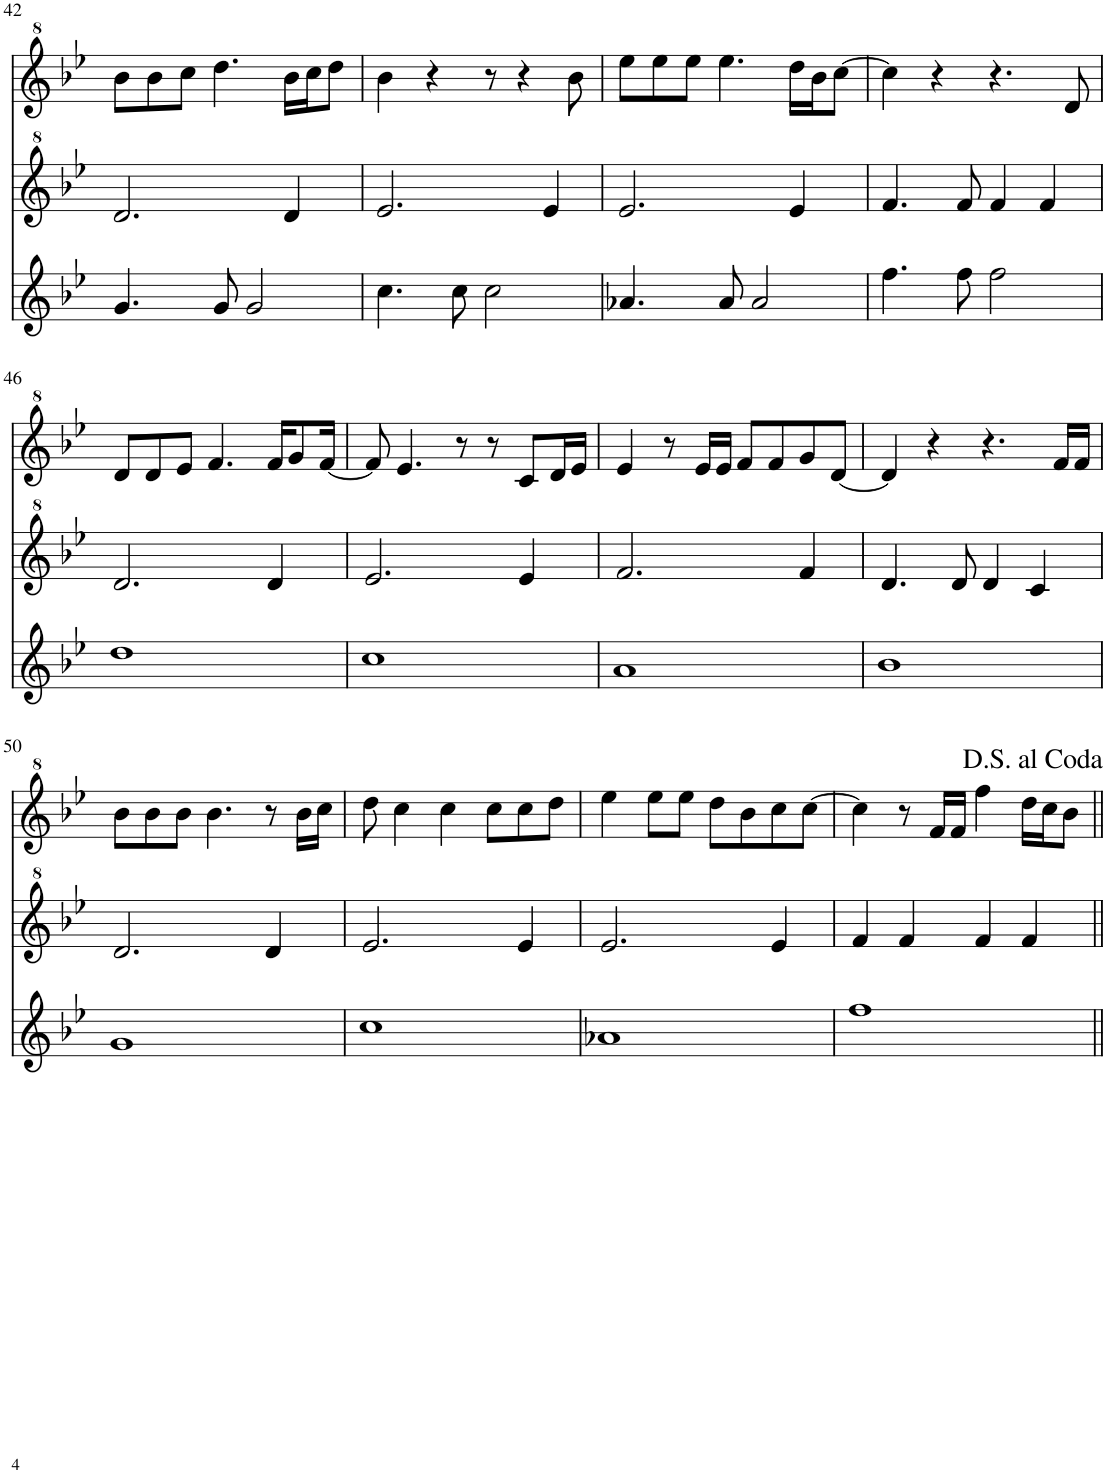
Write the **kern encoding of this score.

**kern	**kern	**kern
*part3	*part2	*part1
*staff3	*staff2	*staff1
*I"A1	*I"S2	*I"S1
!!LO:PB:g=z
*clefG2	*clefG^2	*clefG^2
*k[b-e-]	*k[b-e-]	*k[b-e-]
*M4/4	*M4/4	*M4/4
=42	=42	=42
4.g/	2.dd/	8bb-\L
.	.	8bb-\
.	.	8ccc\J
8g/	.	4.ddd\
2g/	.	.
.	4dd/	16bb-\LL
.	.	16ccc\J
.	.	8ddd\J
=43	=43	=43
4.cc\	2.ee-/	4bb-\
.	.	4r
8cc\	.	.
2cc\	.	8r
.	.	4r
.	4ee-/	.
.	.	8bb-\
=44	=44	=44
4.a-X/	2.ee-/	8eee-\L
.	.	8eee-\
.	.	8eee-\J
8a-/	.	4.eee-\
2a-/	.	.
.	4ee-/	16ddd\LL
.	.	16bb-\J
.	.	[8ccc\J
=45	=45	=45
4.ff\	4.ff/	4ccc\]
.	.	4r
8ff\	8ff/	.
2ff\	4ff/	4.r
.	4ff/	.
.	.	8dd/
!!LO:LB:g=z
=46	=46	=46
1dd	2.dd/	8dd/L
.	.	8dd/
.	.	8ee-/J
.	.	4.ff/
.	4dd/	16ff/KL
.	.	8gg/
.	.	[16ff/Jk
=47	=47	=47
1cc	2.ee-/	8ff/]
.	.	4.ee-/
.	.	8r
.	.	8r
.	4ee-/	8cc/L
.	.	16dd/L
.	.	16ee-/JJ
=48	=48	=48
1a	2.ff/	4ee-/
.	.	8r
.	.	16ee-/LL
.	.	16ee-/JJ
.	.	8ff/L
.	.	8ff/
.	4ff/	8gg/
.	.	[8dd/J
=49	=49	=49
1b-	4.dd/	4dd/]
.	.	4r
.	8dd/	.
.	4dd/	4.r
.	4cc/	.
.	.	16ff/LL
.	.	16ff/JJ
!!LO:LB:g=z
=50	=50	=50
1g	2.dd/	8bb-\L
.	.	8bb-\
.	.	8bb-\J
.	.	4.bb-\
.	4dd/	8r
.	.	16bb-\LL
.	.	16ccc\JJ
=51	=51	=51
1cc	2.ee-/	8ddd\
.	.	4ccc\
.	.	4ccc\
.	.	8ccc\L
.	4ee-/	8ccc\
.	.	8ddd\J
=52	=52	=52
1a-X	2.ee-/	4eee-\
.	.	8eee-\L
.	.	8eee-\J
.	.	8ddd\L
.	.	8bb-\
.	4ee-/	8ccc\
.	.	[8ccc\J
=53	=53	=53
1ff	4ff/	4ccc\]
.	4ff/	8r
.	.	16ff/LL
.	.	16ff/JJ
.	4ff/	4fff\
.	4ff/	16ddd\LL
.	.	16ccc\J
.	.	8bb-\J
=||	=||	=||
*-	*-	*-
